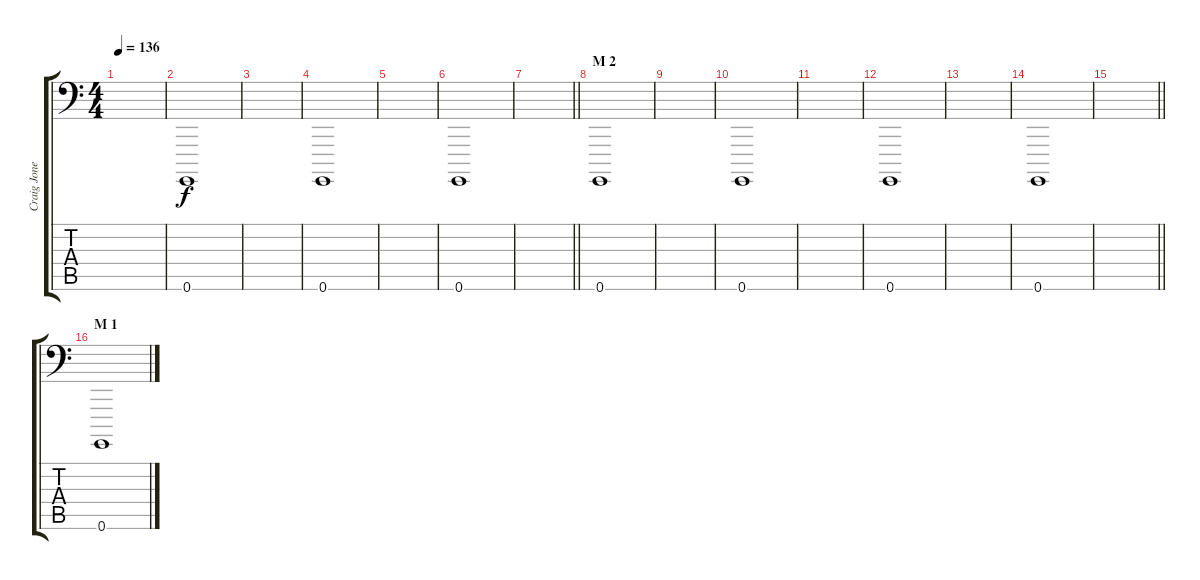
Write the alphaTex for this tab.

\track ("Craig Jones" "Craig Jone") {instrument acousticgrandpiano}
\staff {score tabs}
\tuning (D4 A3 F3 C3 G2 G0) {hide}
\ts (4 4)
\tempo 136
\clef f4
\ks c
|
0.6.1{volume 16 instrument electricbasspick} |
|
0.6.1{volume 16 instrument electricbasspick} |
|
0.6.1{volume 16 instrument electricbasspick} |
\barLineRight lightlight
|
\section ("" "M 2")
0.6.1{volume 16 instrument electricbasspick} |
|
0.6.1{volume 16 instrument electricbasspick} |
|
0.6.1{volume 16 instrument electricbasspick} |
|
0.6.1{volume 16 instrument electricbasspick} |
\barLineRight lightlight
|
\section ("" "M 1")
0.6.1{volume 16 instrument electricbasspick}
